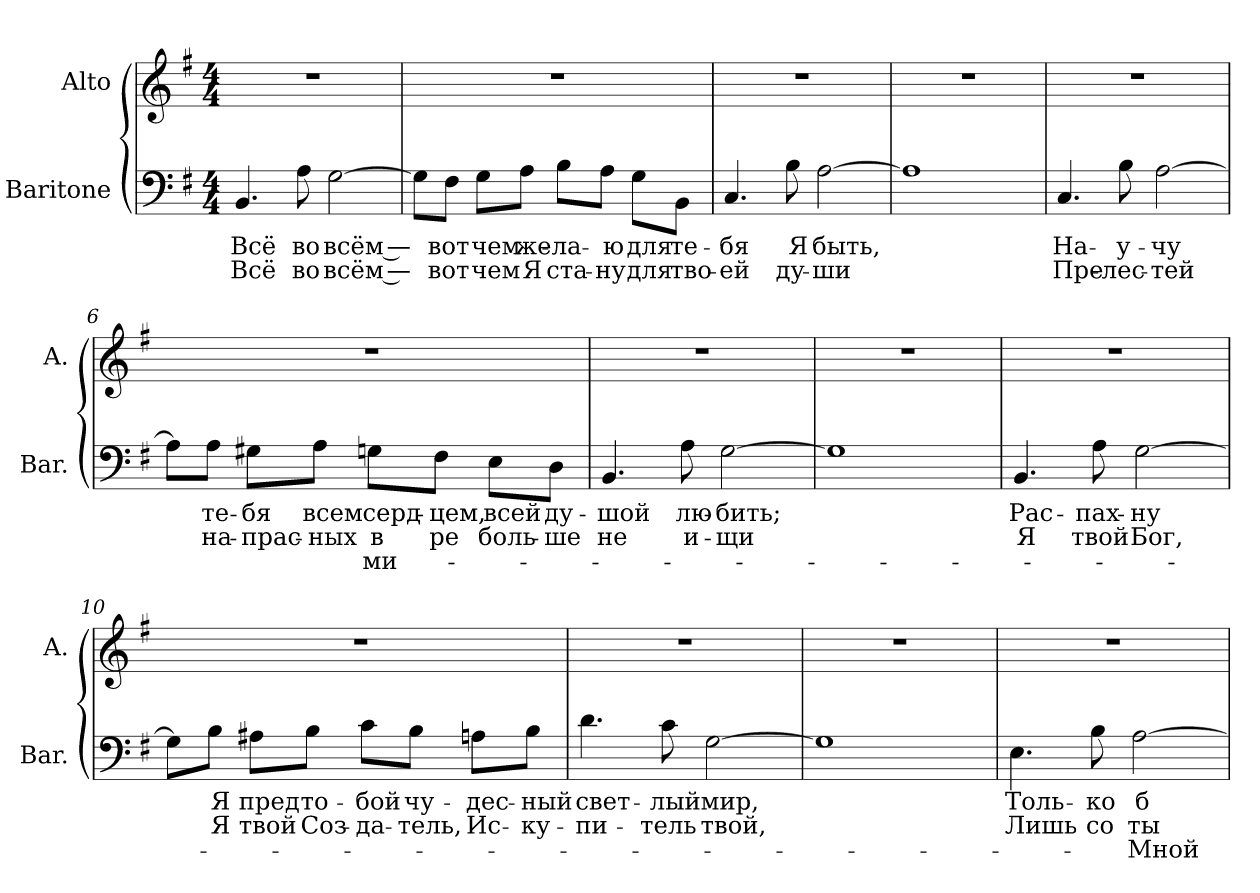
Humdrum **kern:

**kern	**text	**text	**text	**kern
*part2	*part2	*part2	*part2	*part1
*staff2	*staff2	*staff2	*staff2	*staff1
*I"Baritone	*	*	*	*I"Alto
*I'Bar.	*	*	*	*I'A.
!!LO:PB:g=z
*clefF4	*	*	*	*clefG2
*k[f#]	*	*	*	*k[f#]
*G:	*	*	*	*G:
*M4/4	*	*	*	*M4/4
=1	=1	=1	=1	=1
!	!LO:LY:b:color=#000000	!LO:LY:b:color=#000000	!	!
4.BBi/	Всё	Всё	.	1r
!	!LO:LY:b:color=#000000	!LO:LY:b:color=#000000	!	!
8Ai\	во	во	.	.
!	!LO:LY:b:color=#000000	!LO:LY:b:color=#000000	!	!
[>2Gi\	всём —	всём —	.	.
=2	=2	=2	=2	=2
8Gi\L]	.	.	.	1r
!	!LO:LY:b:color=#000000	!LO:LY:b:color=#000000	!	!
8F#i\J	вот	вот	.	.
!	!LO:LY:b:color=#000000	!LO:LY:b:color=#000000	!	!
8Gi\L	чем	чем	.	.
!	!LO:LY:b:color=#000000	!LO:LY:b:color=#000000	!	!
8Ai\J	же-	Я	.	.
!	!LO:LY:b:color=#000000	!LO:LY:b:color=#000000	!	!
8Bi\L	-ла-	ста-	.	.
!	!LO:LY:b:color=#000000	!LO:LY:b:color=#000000	!	!
8Ai\J	-ю	-ну	.	.
!	!LO:LY:b:color=#000000	!LO:LY:b:color=#000000	!	!
8Gi\L	для	для	.	.
!	!LO:LY:b:color=#000000	!LO:LY:b:color=#000000	!	!
8BBi\J	те-	тво-	.	.
=3	=3	=3	=3	=3
!	!LO:LY:b:color=#000000	!LO:LY:b:color=#000000	!	!
4.Ci/	-бя	-ей	.	1r
!	!LO:LY:b:color=#000000	!LO:LY:b:color=#000000	!	!
8Bi\	Я	ду-	.	.
!	!LO:LY:b:color=#000000	!LO:LY:b:color=#000000	!	!
[>2Ai\	быть,	-ши	.	.
=4	=4	=4	=4	=4
1Ai]	.	.	.	1r
!!LO:LB:g=z
=5	=5	=5	=5	=5
!	!LO:LY:b:color=#000000	!LO:LY:b:color=#000000	!	!
4.Ci/	На-	Пре-	.	1r
!	!LO:LY:b:color=#000000	!LO:LY:b:color=#000000	!	!
8Bi\	-у-	-лес-	.	.
!	!LO:LY:b:color=#000000	!LO:LY:b:color=#000000	!	!
[>2Ai\	-чу	-тей	.	.
=6	=6	=6	=6	=6
8Ai\L]	.	.	.	1r
!	!LO:LY:b:color=#000000	!LO:LY:b:color=#000000	!	!
8Ai\J	те-	на-	.	.
!	!LO:LY:b:color=#000000	!LO:LY:b:color=#000000	!	!
8G#Xi\L	-бя	-прас-	.	.
!	!LO:LY:b:color=#000000	!LO:LY:b:color=#000000	!	!
8Ai\J	всем	-ных	.	.
!	!LO:LY:b:color=#000000	!LO:LY:b:color=#000000	!LO:LY:b:color=#000000	!
8Gni\L	серд-	в	ми-	.
!	!LO:LY:b:color=#000000	!LO:LY:b:color=#000000	!	!
8F#i\J	-цем,	-ре	.	.
!	!LO:LY:b:color=#000000	!LO:LY:b:color=#000000	!	!
8Ei\L	всей	боль-	.	.
!	!LO:LY:b:color=#000000	!LO:LY:b:color=#000000	!	!
8Di\J	ду-	-ше	.	.
=7	=7	=7	=7	=7
!	!LO:LY:b:color=#000000	!LO:LY:b:color=#000000	!	!
4.BBi/	-шой	не	.	1r
!	!LO:LY:b:color=#000000	!LO:LY:b:color=#000000	!	!
8Ai\	лю-	и-	.	.
!	!LO:LY:b:color=#000000	!LO:LY:b:color=#000000	!	!
[>2Gi\	-бить;	-щи	.	.
=8	=8	=8	=8	=8
1Gi]	.	.	.	1r
!!LO:LB:g=z
=9	=9	=9	=9	=9
!	!LO:LY:b:color=#000000	!LO:LY:b:color=#000000	!	!
4.BBi/	Рас-	Я	.	1r
!	!LO:LY:b:color=#000000	!LO:LY:b:color=#000000	!	!
8Ai\	-пах-	твой	.	.
!	!LO:LY:b:color=#000000	!LO:LY:b:color=#000000	!	!
[>2Gi\	-ну	Бог,	.	.
=10	=10	=10	=10	=10
8Gi\L]	.	.	.	1r
!	!LO:LY:b:color=#000000	!LO:LY:b:color=#000000	!	!
8Bi\J	Я	Я	.	.
!	!LO:LY:b:color=#000000	!LO:LY:b:color=#000000	!	!
8A#Xi\L	пред	твой	.	.
!	!LO:LY:b:color=#000000	!LO:LY:b:color=#000000	!	!
8Bi\J	то-	Соз-	.	.
!	!LO:LY:b:color=#000000	!LO:LY:b:color=#000000	!	!
8ci\L	-бой	-да-	.	.
!	!LO:LY:b:color=#000000	!LO:LY:b:color=#000000	!	!
8Bi\J	чу-	-тель,	.	.
!	!LO:LY:b:color=#000000	!LO:LY:b:color=#000000	!	!
8Ani\L	-дес-	Ис-	.	.
!	!LO:LY:b:color=#000000	!LO:LY:b:color=#000000	!	!
8Bi\J	-ный	-ку-	.	.
=11	=11	=11	=11	=11
!	!LO:LY:b:color=#000000	!LO:LY:b:color=#000000	!	!
4.di\	свет-	-пи-	.	1r
!	!LO:LY:b:color=#000000	!LO:LY:b:color=#000000	!	!
8ci\	-лый	-тель	.	.
!	!LO:LY:b:color=#000000	!LO:LY:b:color=#000000	!	!
[>2Gi\	мир,	твой,	.	.
=12	=12	=12	=12	=12
1Gi]	.	.	.	1r
!!LO:LB:g=z
=13	=13	=13	=13	=13
!	!LO:LY:b:color=#000000	!LO:LY:b:color=#000000	!	!
4.Ei\	Толь-	Лишь	.	1r
!	!LO:LY:b:color=#000000	!LO:LY:b:color=#000000	!	!
8Bi\	-ко	со	.	.
!	!LO:LY:b:color=#000000	!LO:LY:b:color=#000000	!LO:LY:b:color=#000000	!
[>2Ai\	б	ты	Мной	.
=	=	=	=	=
*-	*-	*-	*-	*-
